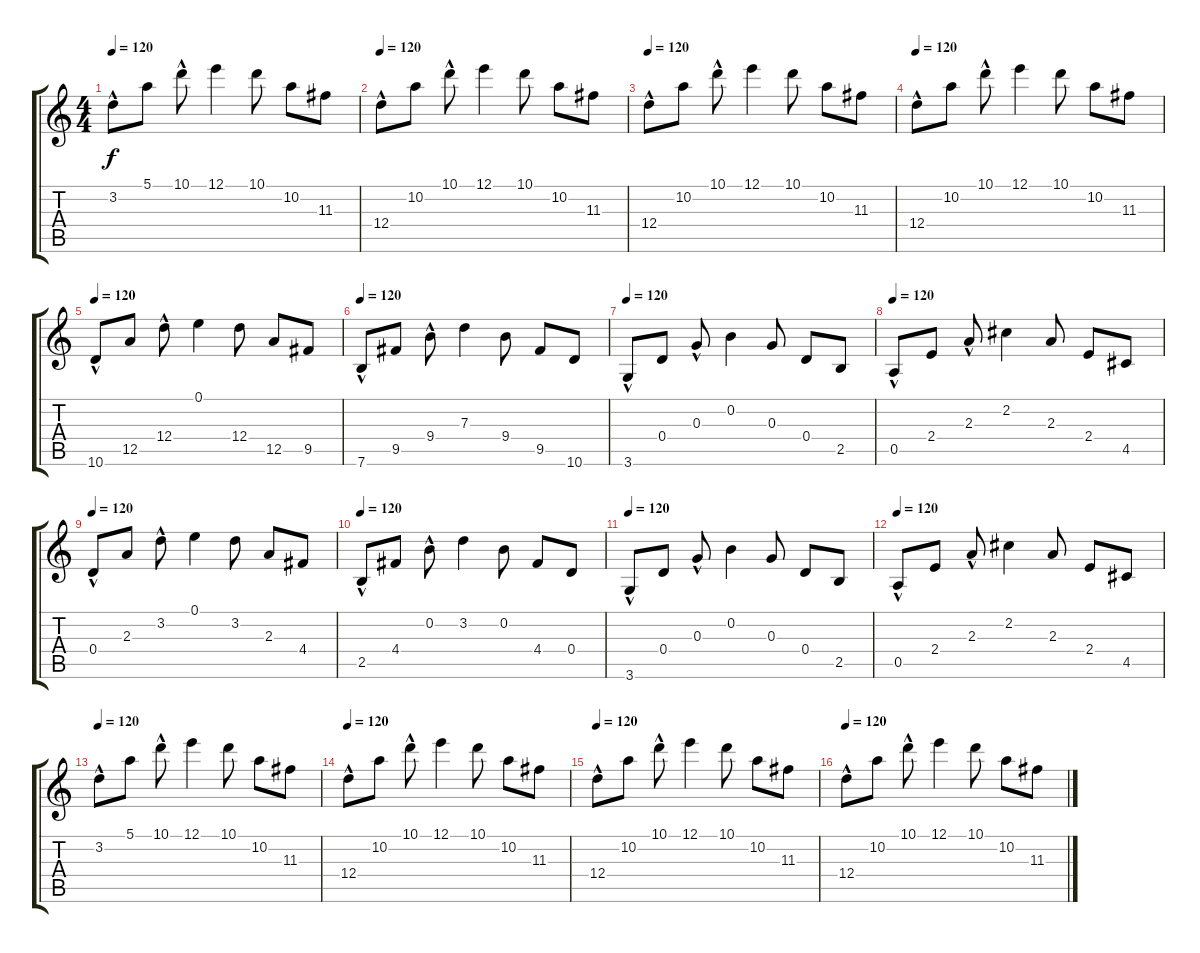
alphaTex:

\track "" {instrument acousticguitarnylon}
\staff {score tabs}
\tuning (E4 B3 G3 D3 A2 E2) {hide}
\ts (4 4)
\tempo 120
\clef g2
\ks c
3.2{hac}.8{dy f instrument acousticguitarnylon} 5.1.8 10.1{hac}.8 12.1.4 10.1.8 10.2.8 11.3.8 |
\tempo 120
12.4{hac}.8 10.2.8 10.1{hac}.8 12.1.4 10.1.8 10.2.8 11.3.8 |
\tempo 120
12.4{hac}.8 10.2.8 10.1{hac}.8 12.1.4 10.1.8 10.2.8 11.3.8 |
\tempo 120
12.4{hac}.8 10.2.8 10.1{hac}.8 12.1.4 10.1.8 10.2.8 11.3.8 |
\tempo 120
10.6{hac}.8 12.5.8 12.4{hac}.8 0.1.4 12.4.8 12.5.8 9.5.8 |
\tempo 120
7.6{hac}.8 9.5.8 9.4{hac}.8 7.3.4 9.4.8 9.5.8 10.6.8 |
\tempo 120
3.6{hac}.8 0.4.8 0.3{hac}.8 0.2.4 0.3.8 0.4.8 2.5.8 |
\tempo 120
0.5{hac}.8 2.4.8 2.3{hac}.8 2.2.4 2.3.8 2.4.8 4.5.8 |
\tempo 120
0.4{hac}.8 2.3.8 3.2{hac}.8 0.1.4 3.2.8 2.3.8 4.4.8 |
\tempo 120
2.5{hac}.8 4.4.8 0.2{hac}.8 3.2.4 0.2.8 4.4.8 0.4.8 |
\tempo 120
3.6{hac}.8 0.4.8 0.3{hac}.8 0.2.4 0.3.8 0.4.8 2.5.8 |
\tempo 120
0.5{hac}.8 2.4.8 2.3{hac}.8 2.2.4 2.3.8 2.4.8 4.5.8 |
\tempo 120
3.2{hac}.8 5.1.8 10.1{hac}.8 12.1.4 10.1.8 10.2.8 11.3.8 |
\tempo 120
12.4{hac}.8 10.2.8 10.1{hac}.8 12.1.4 10.1.8 10.2.8 11.3.8 |
\tempo 120
12.4{hac}.8 10.2.8 10.1{hac}.8 12.1.4 10.1.8 10.2.8 11.3.8 |
\tempo 120
12.4{hac}.8 10.2.8 10.1{hac}.8 12.1.4 10.1.8 10.2.8 11.3.8
